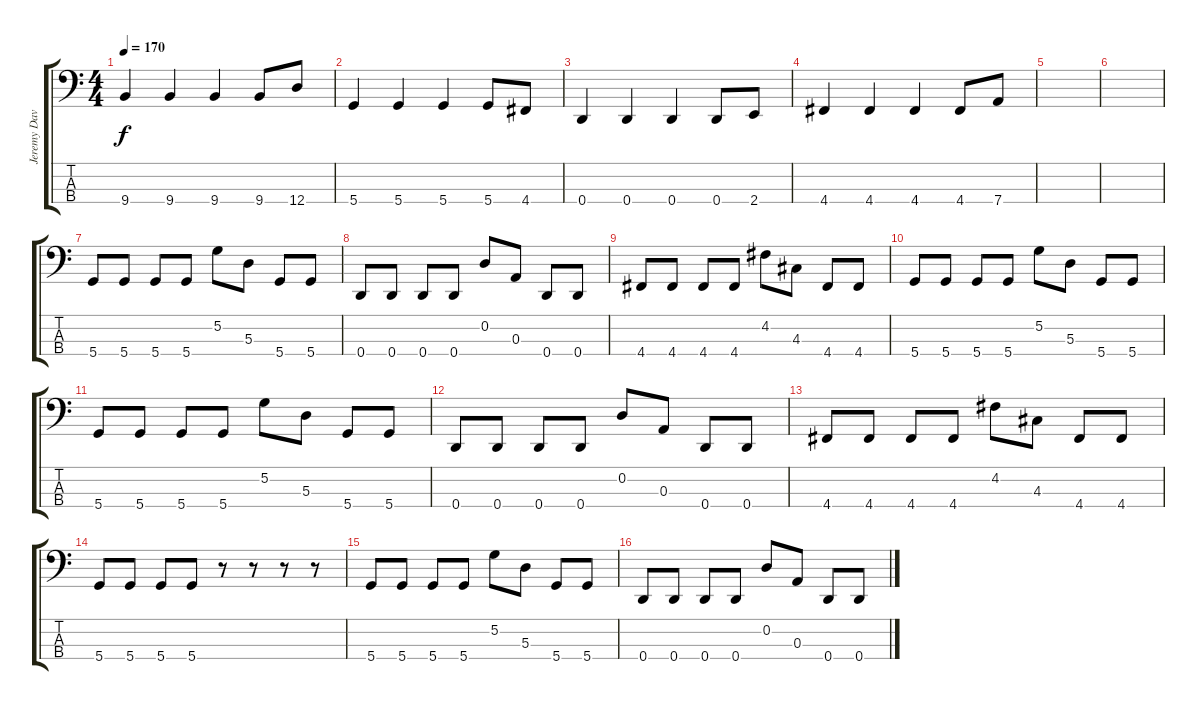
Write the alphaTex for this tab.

\track ("Jeremy Davis Bass" "Jeremy Dav") {instrument electricbassfinger}
\staff {score tabs}
\tuning (G2 D2 A1 D1) {hide}
\ts (4 4)
\tempo 170
\clef f4
\ks c
9.4.4{dy f} 9.4.4 9.4.4 9.4.8 12.4.8 |
5.4.4 5.4.4 5.4.4 5.4.8 4.4.8 |
0.4.4 0.4.4 0.4.4 0.4.8 2.4.8 |
4.4.4 4.4.4 4.4.4 4.4.8 7.4.8 |
|
|
5.4.8 5.4.8 5.4.8 5.4.8 5.2.8 5.3.8 5.4.8 5.4.8 |
0.4.8 0.4.8 0.4.8 0.4.8 0.2.8 0.3.8 0.4.8 0.4.8 |
4.4.8 4.4.8 4.4.8 4.4.8 4.2.8 4.3.8 4.4.8 4.4.8 |
5.4.8 5.4.8 5.4.8 5.4.8 5.2.8 5.3.8 5.4.8 5.4.8 |
5.4.8 5.4.8 5.4.8 5.4.8 5.2.8 5.3.8 5.4.8 5.4.8 |
0.4.8 0.4.8 0.4.8 0.4.8 0.2.8 0.3.8 0.4.8 0.4.8 |
4.4.8 4.4.8 4.4.8 4.4.8 4.2.8 4.3.8 4.4.8 4.4.8 |
5.4.8 5.4.8 5.4.8 5.4.8 r.8 r.8 r.8 r.8 |
5.4.8 5.4.8 5.4.8 5.4.8 5.2.8 5.3.8 5.4.8 5.4.8 |
0.4.8 0.4.8 0.4.8 0.4.8 0.2.8 0.3.8 0.4.8 0.4.8
